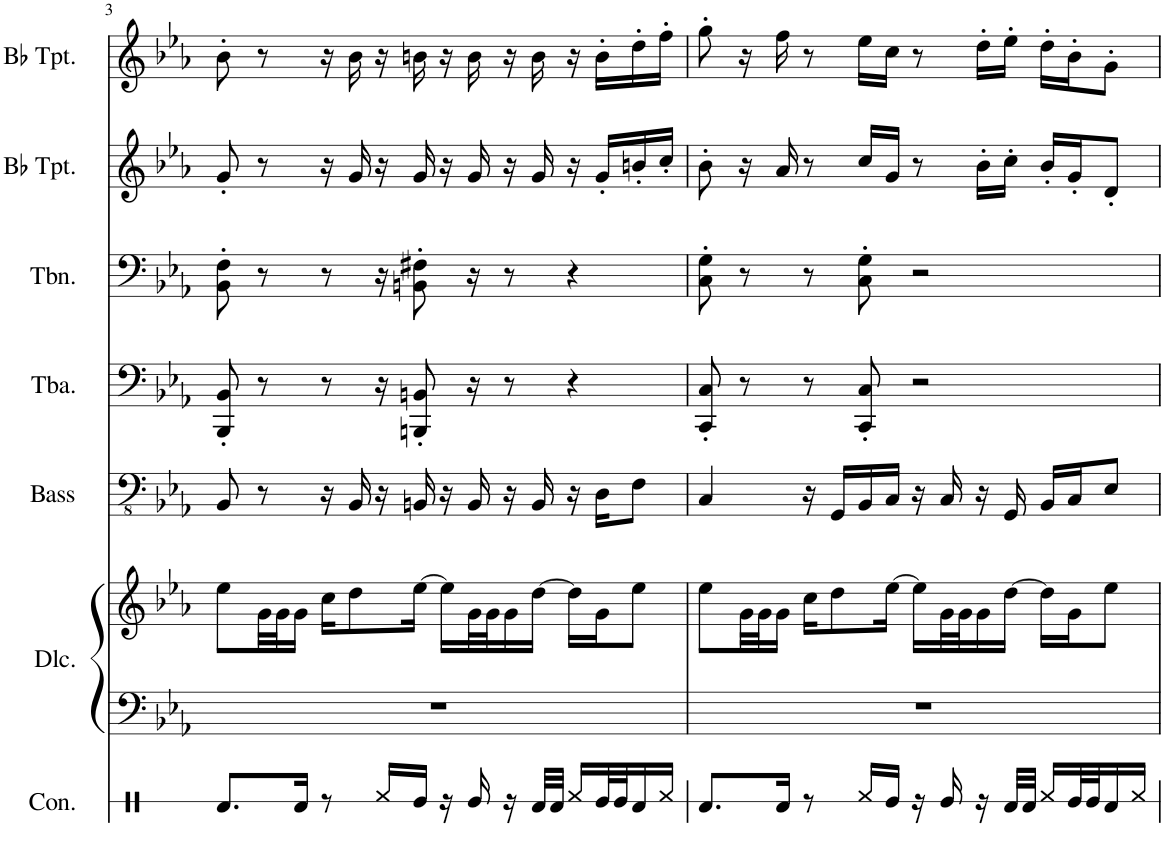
**kern	**kern	**kern	**kern	**kern	**kern	**kern	**kern
*part7	*part6	*part6	*part5	*part4	*part3	*part2	*part1
*staff8	*staff7	*staff6	*staff5	*staff4	*staff3	*staff2	*staff1
*I"Congas	*I"Dulcimer	*	*I"Acoustic Bass	*I"Tuba	*I"Trombone	*I"Bb Trumpet	*I"Bb Trumpet
*I'Con.	*I'Dlc.	*	*I'Bass	*I'Tba.	*I'Tbn.	*I'Bb Tpt.	*I'Bb Tpt.
!!LO:PB:g=z
*clefX	*clefF4	*clefG2	*clefFv4	*clefF4	*clefF4	*clefG2	*clefG2
*	*	*	*	*	*	*ITrd1c2	*ITrd1c2
*k[]	*k[b-e-a-]	*k[b-e-a-]	*k[b-e-a-]	*k[b-e-a-]	*k[b-e-a-]	*k[b-e-a-]	*k[b-e-a-]
*M4/4	*M4/4	*M4/4	*M4/4	*M4/4	*M4/4	*M4/4	*M4/4
=3	=3	=3	=3	=3	=3	=3	=3
8.Rd/L	1r	8ee-\L	8BBB-/	8BBB-/' 8BB-/'	8BB-\' 8F\'	8g'/	8b-'\
.	.	32g\LL	8r	8r	8r	8r	8r
.	.	32g\J	.	.	.	.	.
16Rd/Jk	.	16g\JJ	.	.	.	.	.
8r	.	16cc\KL	16r	8r	8r	16r	16r
.	.	8dd\	16BBB-/	.	.	16g/	16b-\
16Rf/LL	.	.	16r	16r	16r	16r	16r
16Re/JJ	.	[16ee-\Jk	16BBBn/	8BBBn/' 8BBn/'	8BBn\' 8F#X\'	16g/	16bn\
16r	.	16ee-\LL]	16r	.	.	16r	16r
16Re/	.	32g\L	16BBB/	16r	16r	16g/	16b\
.	.	32g\J	.	.	.	.	.
16r	.	16g\	16r	8r	8r	16r	16r
32Rd/LLL	.	[16dd\JJ	16BBB/	.	.	16g/	16b\
32Rd/JJJ	.	.	.	.	.	.	.
16Rf/LL	.	16dd\LL]	16r	4r	4r	16r	16r
32Re/L	.	16g\J	16DD\KL	.	.	16g'/LL	16b'\LL
32Re/J	.	.	.	.	.	.	.
16Rd/	.	8ee-\J	8FF\J	.	.	16bn'/	16dd'\
16Rf/JJ	.	.	.	.	.	16cc'/JJ	16ff'\JJ
=4	=4	=4	=4	=4	=4	=4	=4
8.Rd/L	1r	8ee-\L	4CC/	8CC/' 8C/'	8C\' 8G\'	8b-'\	8gg'\
.	.	32g\LL	.	8r	8r	16r	16r
.	.	32g\J	.	.	.	.	.
16Rd/Jk	.	16g\JJ	.	.	.	16a-/	16ff\
8r	.	16cc\KL	16r	8r	8r	8r	8r
.	.	8dd\	16GGG/LL	.	.	.	.
16Rf/LL	.	.	16BBB-/	8CC/' 8C/'	8C\' 8G\'	16cc/LL	16ee-\LL
16Re/JJ	.	[16ee-\Jk	16CC/JJ	.	.	16g/JJ	16cc\JJ
16r	.	16ee-\LL]	16r	2r	2r	8r	8r
16Re/	.	32g\L	16CC/	.	.	.	.
.	.	32g\J	.	.	.	.	.
16r	.	16g\	16r	.	.	16b-'\LL	16dd'\LL
32Rd/LLL	.	[16dd\JJ	16GGG/	.	.	16cc'\JJ	16ee-'\JJ
32Rd/JJJ	.	.	.	.	.	.	.
16Rf/LL	.	16dd\LL]	16BBB-/LL	.	.	16b-'/LL	16dd'\LL
32Re/L	.	16g\J	16CC/J	.	.	16g'/J	16b-'\J
32Re/J	.	.	.	.	.	.	.
16Rd/	.	8ee-\J	8EE-/J	.	.	8d'/J	8g'\J
16Rf/JJ	.	.	.	.	.	.	.
=	=	=	=	=	=	=	=
*-	*-	*-	*-	*-	*-	*-	*-
